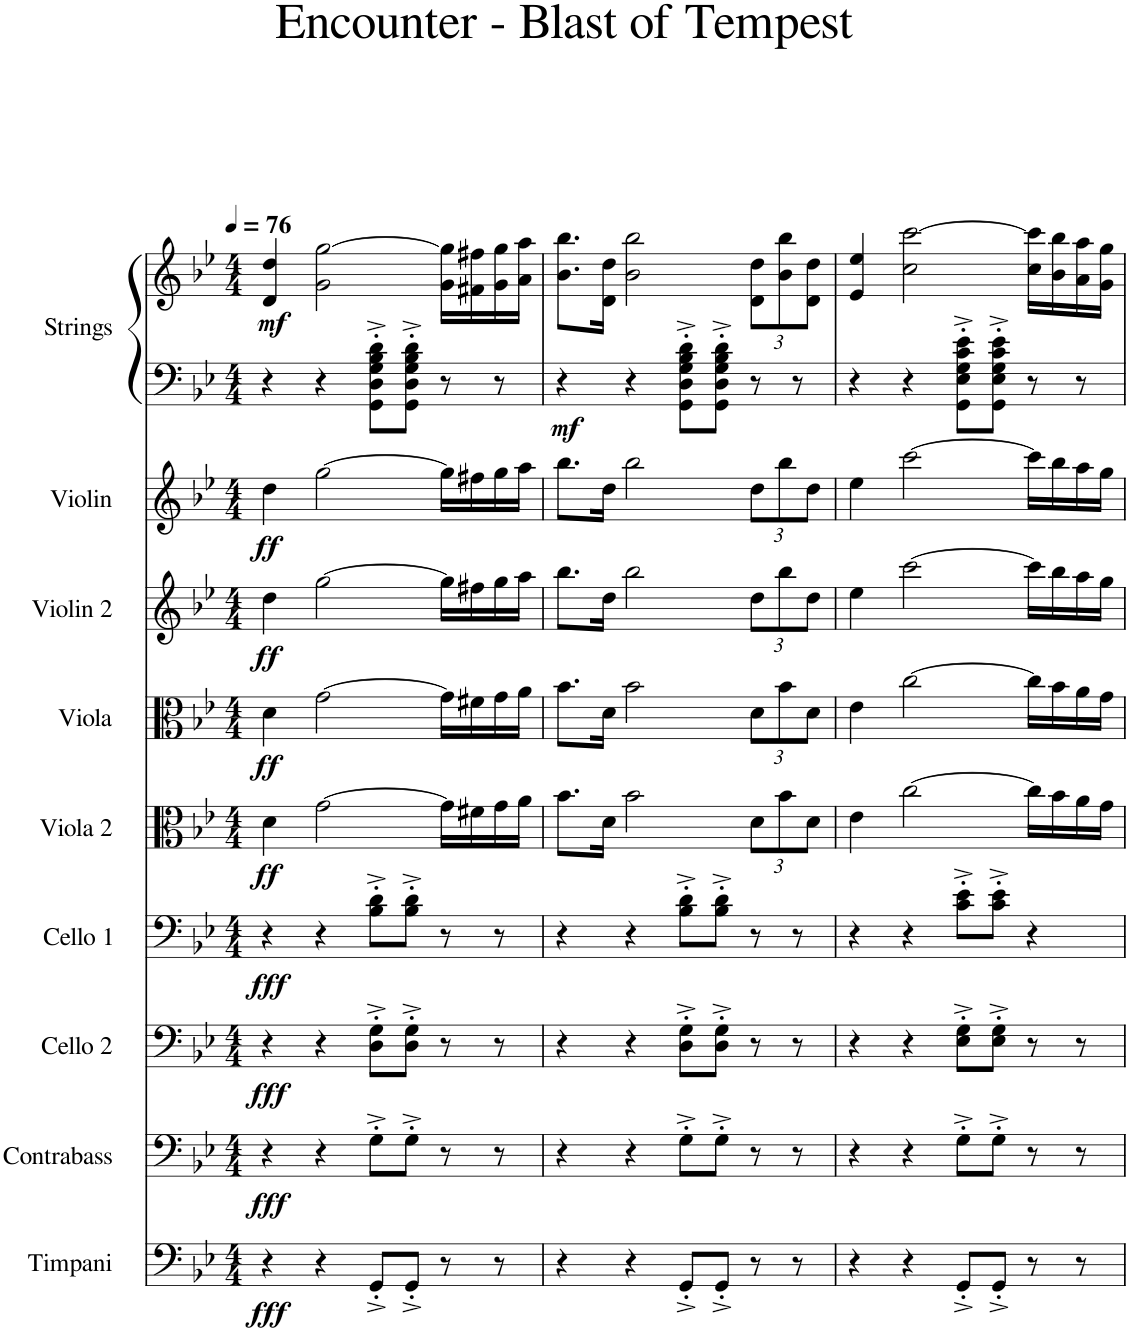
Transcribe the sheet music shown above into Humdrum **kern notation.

**kern	**dynam	**kern	**dynam	**kern	**dynam	**kern	**dynam	**kern	**dynam	**kern	**dynam	**kern	**dynam	**kern	**dynam	**kern	**kern	**dynam
*part9	*part9	*part8	*part8	*part7	*part7	*part6	*part6	*part5	*part5	*part4	*part4	*part3	*part3	*part2	*part2	*part1	*part1	*part1
*staff10	*staff10	*staff9	*staff9	*staff8	*staff8	*staff7	*staff7	*staff6	*staff6	*staff5	*staff5	*staff4	*staff4	*staff3	*staff3	*staff2	*staff1	*staff1/2
*I"Timpani	*	*I"Contrabass	*	*I"Cello 2	*	*I"Cello 1	*	*I"Viola 2	*	*I"Viola	*	*I"Violin 2	*	*I"Violin	*	*I"Strings	*	*
*I'Timp.	*	*I'Cb.	*	*	*	*	*	*I'Vla.	*	*I'Vla.	*	*I'Vln.	*	*I'Vln.	*	*	*	*
*clefF4	*	*clefF4	*	*clefF4	*	*clefF4	*	*clefC3	*	*clefC3	*	*clefG2	*	*clefG2	*	*clefF4	*clefG2	*
*	*	*Trd7c12	*	*	*	*	*	*	*	*	*	*	*	*	*	*	*	*
*k[b-e-]	*	*k[b-e-]	*	*k[b-e-]	*	*k[b-e-]	*	*k[b-e-]	*	*k[b-e-]	*	*k[b-e-]	*	*k[b-e-]	*	*k[b-e-]	*k[b-e-]	*
*M4/4	*	*M4/4	*	*M4/4	*	*M4/4	*	*M4/4	*	*M4/4	*	*M4/4	*	*M4/4	*	*M4/4	*M4/4	*
*MM76	*	*MM76	*	*MM76	*	*MM76	*	*MM76	*	*MM76	*	*MM76	*	*MM76	*	*MM76	*MM76	*
=1	=1	=1	=1	=1	=1	=1	=1	=1	=1	=1	=1	=1	=1	=1	=1	=1	=1	=1
!	!LO:DY:b	!	!LO:DY:b	!	!LO:DY:b	!	!LO:DY:b	!	!LO:DY:b	!	!LO:DY:b	!	!LO:DY:b	!	!LO:DY:b	!	!	!LO:DY:b
4r	fff	4r	fff	4r	fff	4r	fff	4d\	ff	4d\	ff	4dd\	ff	4dd\	ff	4r	4d/ 4dd/	mf
4r	.	4r	.	4r	.	4r	.	[2g\	.	[2g\	.	[2gg\	.	[2gg\	.	4r	2g\ [2gg\	.
8GG'^/L	.	8G'^\L	.	8D\'^ 8G\'^L	.	8B-\'^ 8d\'^L	.	.	.	.	.	.	.	.	.	8GG\'^ 8D\'^ 8G\'^ 8B-\'^ 8d\'^L	.	.
8GG'^/J	.	8G'^\J	.	8D\'^ 8G\'^J	.	8B-\'^ 8d\'^J	.	.	.	.	.	.	.	.	.	8GG\'^ 8D\'^ 8G\'^ 8B-\'^ 8d\'^J	.	.
8r	.	8r	.	8r	.	8r	.	16g\LL]	.	16g\LL]	.	16gg\LL]	.	16gg\LL]	.	8r	16g\ 16gg\]LL	.
.	.	.	.	.	.	.	.	16f#X\	.	16f#X\	.	16ff#X\	.	16ff#X\	.	.	16f#X\ 16ff#X\	.
8r	.	8r	.	8r	.	8r	.	16g\	.	16g\	.	16gg\	.	16gg\	.	8r	16g\ 16gg\	.
.	.	.	.	.	.	.	.	16a\JJ	.	16a\JJ	.	16aa\JJ	.	16aa\JJ	.	.	16a\ 16aa\JJ	.
=2	=2	=2	=2	=2	=2	=2	=2	=2	=2	=2	=2	=2	=2	=2	=2	=2	=2	=2
!	!	!	!	!	!	!	!	!	!	!	!	!	!	!	!	!	!	!LO:DY:b=2
4r	.	4r	.	4r	.	4r	.	8.b-\L	.	8.b-\L	.	8.bb-\L	.	8.bb-\L	.	4r	8.b-\ 8.bb-\L	mf
.	.	.	.	.	.	.	.	16d\Jk	.	16d\Jk	.	16dd\Jk	.	16dd\Jk	.	.	16d\ 16dd\Jk	.
4r	.	4r	.	4r	.	4r	.	2b-\	.	2b-\	.	2bb-\	.	2bb-\	.	4r	2b-\ 2bb-\	.
8GG'^/L	.	8G'^\L	.	8D\'^ 8G\'^L	.	8B-\'^ 8d\'^L	.	.	.	.	.	.	.	.	.	8GG\'^ 8D\'^ 8G\'^ 8B-\'^ 8d\'^L	.	.
8GG'^/J	.	8G'^\J	.	8D\'^ 8G\'^J	.	8B-\'^ 8d\'^J	.	.	.	.	.	.	.	.	.	8GG\'^ 8D\'^ 8G\'^ 8B-\'^ 8d\'^J	.	.
*	*	*	*	*	*	*	*	*Xbrackettup	*	*Xbrackettup	*	*Xbrackettup	*	*Xbrackettup	*	*	*Xbrackettup	*
8r	.	8r	.	8r	.	8r	.	12d\L	.	12d\L	.	12dd\L	.	12dd\L	.	8r	12d\ 12dd\L	.
.	.	.	.	.	.	.	.	12b-\	.	12b-\	.	12bb-\	.	12bb-\	.	.	12b-\ 12bb-\	.
8r	.	8r	.	8r	.	8r	.	.	.	.	.	.	.	.	.	8r	.	.
.	.	.	.	.	.	.	.	12d\J	.	12d\J	.	12dd\J	.	12dd\J	.	.	12d\ 12dd\J	.
=3	=3	=3	=3	=3	=3	=3	=3	=3	=3	=3	=3	=3	=3	=3	=3	=3	=3	=3
4r	.	4r	.	4r	.	4r	.	4e-\	.	4e-\	.	4ee-\	.	4ee-\	.	4r	4e-/ 4ee-/	.
4r	.	4r	.	4r	.	4r	.	[2cc\	.	[2cc\	.	[2ccc\	.	[2ccc\	.	4r	2cc\ [2ccc\	.
8GG'^/L	.	8G'^\L	.	8E-\'^ 8G\'^L	.	8c\'^ 8e-\'^L	.	.	.	.	.	.	.	.	.	8GG\'^ 8E-\'^ 8G\'^ 8c\'^ 8e-\'^L	.	.
8GG'^/J	.	8G'^\J	.	8E-\'^ 8G\'^J	.	8c\'^ 8e-\'^J	.	.	.	.	.	.	.	.	.	8GG\'^ 8E-\'^ 8G\'^ 8c\'^ 8e-\'^J	.	.
8r	.	8r	.	8r	.	4r	.	16cc\LL]	.	16cc\LL]	.	16ccc\LL]	.	16ccc\LL]	.	8r	16cc\ 16ccc\]LL	.
.	.	.	.	.	.	.	.	16b-\	.	16b-\	.	16bb-\	.	16bb-\	.	.	16b-\ 16bb-\	.
8r	.	8r	.	8r	.	.	.	16a\	.	16a\	.	16aa\	.	16aa\	.	8r	16a\ 16aa\	.
.	.	.	.	.	.	.	.	16g\JJ	.	16g\JJ	.	16gg\JJ	.	16gg\JJ	.	.	16g\ 16gg\JJ	.
=	=	=	=	=	=	=	=	=	=	=	=	=	=	=	=	=	=	=
*-	*-	*-	*-	*-	*-	*-	*-	*-	*-	*-	*-	*-	*-	*-	*-	*-	*-	*-
